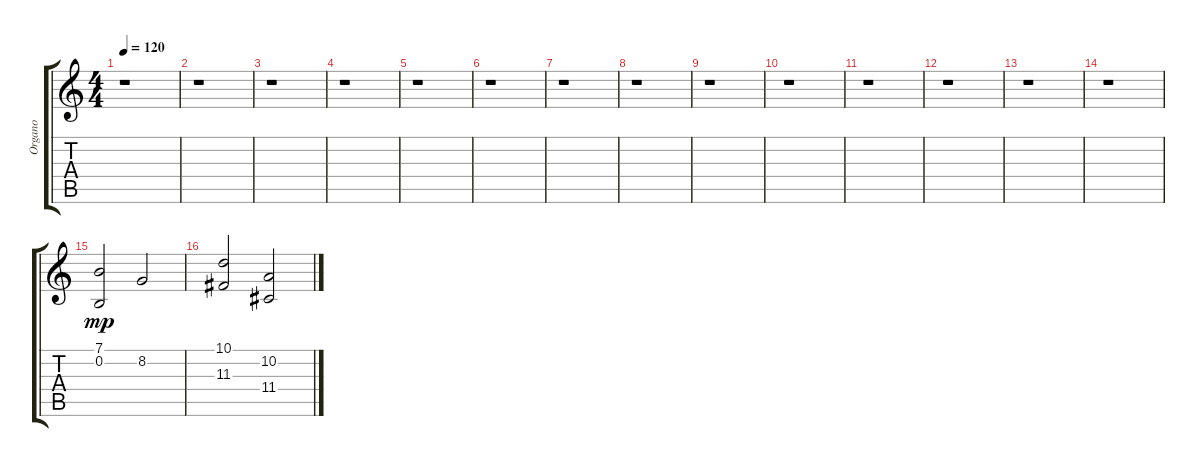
\track ("Organo" "Organo") {instrument drawbarorgan}
\staff {score tabs}
\tuning (E4 B3 G3 D3 A2 E2) {hide}
\ts (4 4)
\tempo 120
\clef g2
\ks c
r.1{dy mp instrument drawbarorgan} |
r.1 |
r.1 |
r.1 |
r.1 |
r.1 |
r.1 |
r.1 |
r.1 |
r.1 |
r.1 |
r.1 |
r.1 |
r.1 |
(7.1 0.2).2 8.2.2 |
(10.1 11.3).2 (10.2 11.4).2
